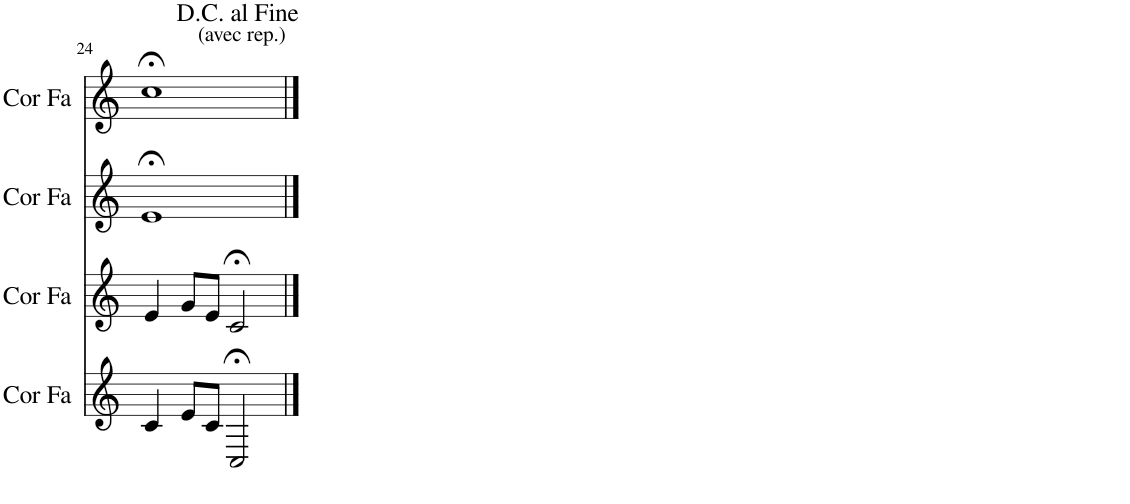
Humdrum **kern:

**kern	**kern	**kern	**kern
*part4	*part3	*part2	*part1
*staff4	*staff3	*staff2	*staff1
*I"Cor en Fa	*I"Cor en Fa	*I"Cor en Fa	*I"Cor en Fa
*I'Cor Fa	*I'Cor Fa	*I'Cor Fa	*I'Cor Fa
!!LO:PB:g=z
*clefG2	*clefG2	*clefG2	*clefG2
*Trd4c7	*Trd4c7	*Trd4c7	*Trd4c7
*k[]	*k[]	*k[]	*k[]
*M4/4	*M4/4	*M4/4	*M4/4
=24	=24	=24	=24
!	!	!	!LO:TX:a:t=(avec rep.)
4c/	4e/	1e;<	1cc;<
8e/L	8g/L	.	.
8c/J	8e/J	.	.
2C;</	2c;</	.	.
==	==	==	==
*-	*-	*-	*-
